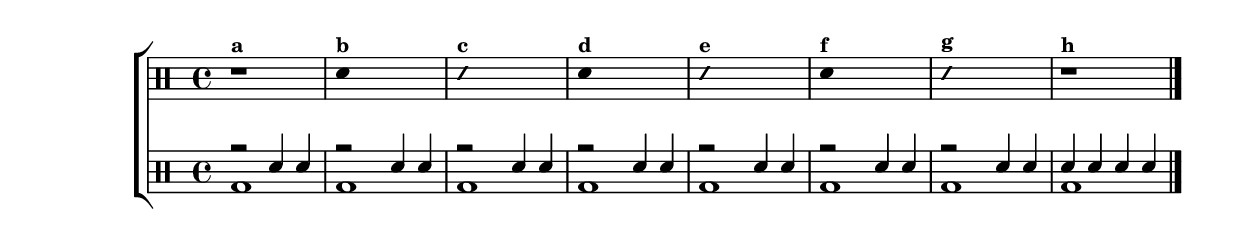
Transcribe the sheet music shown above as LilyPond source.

\version "2.10.00"

%\header {title = "improvisando e imitando com a nota re"}

\new ChoirStaff <<

\drummode <<

\drums {

\override Staff.TimeSignature #'style = #'()
\time 4/4
 


r1^\markup {\small \bold {"a"}}

\override Stem #'transparent = ##t

sn4^\markup {\small \bold {"b"}} s2. 

\override NoteHead #'style = #'slash
\override NoteHead #'font-size = #-4

sn4^\markup {\small \bold {"c"}} s2.

\revert NoteHead #'style 
\revert NoteHead #'font-size

sn4^\markup {\small \bold {"d"}} s2. 

\override NoteHead #'style = #'slash
\override NoteHead #'font-size = #-4

sn4^\markup {\small \bold {"e"}} s2.

\revert NoteHead #'style 
\revert NoteHead #'font-size

sn4^\markup {\small \bold {"f"}} s2. 

\override NoteHead #'style = #'slash
\override NoteHead #'font-size = #-4

sn4^\markup {\small \bold {"g"}} s2.

\revert NoteHead #'style
\revert NoteHead #'font-size
	
r1^\markup {\small \bold {"h"}} 

\bar "|."



}

\drums {

\override Staff.TimeSignature #'style = #'()
\time 4/4 

\context DrumVoice = "1" { }
\context DrumVoice = "2" {  }

<<
{ r2 sn4 sn r2 sn4 sn r2 sn4 sn r2 sn4 sn r2 sn4 sn r2 sn4 sn r2 sn4 sn sn sn sn sn    }
\\{ bd1 bd1 bd1 bd1 bd1 bd1 bd1 bd1 }
>>


\bar "|."

}

>>

>>